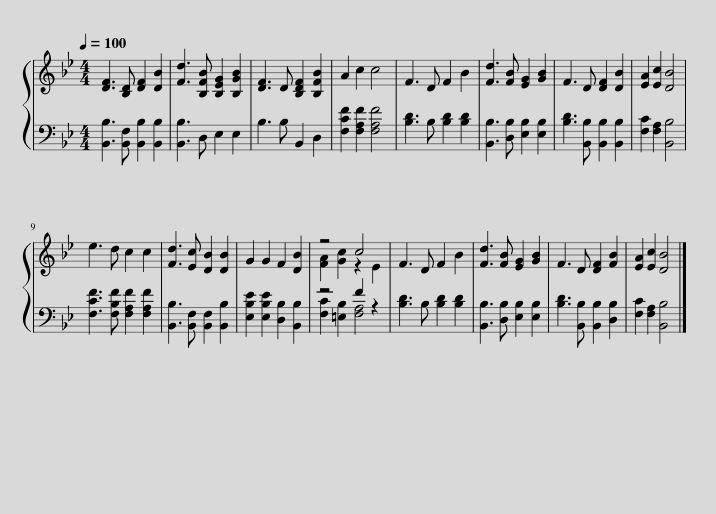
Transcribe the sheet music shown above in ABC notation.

X:1
%%score { ( 1 3 ) | ( 2 4 ) }
L:1/8
Q:1/4=100
M:4/4
I:linebreak $
K:Bb
V:1 treble
V:3 treble
V:2 bass
V:4 bass
V:1
 [DF]3 [B,D] [DF]2 [DB]2 | [Fd]3 [B,FB] [B,EG]2 [B,GB]2 | [DF]3 D [B,DF]2 [B,FB]2 | A2 c2 c4 | F3 D F2 B2 | %5
 [Fd]3 [FB] [EG]2 [GB]2 | F3 D [DF]2 [DB]2 | [EA]2 [Ec]2 [DB]4 |$ e3 d c2 c2 | [Fd]3 [Ec] [DB]2 [DB]2 | %10
 G2 G2 F2 [DB]2 | z4 c4 | F3 D F2 B2 | [Fd]3 [FB] [EG]2 [GB]2 | F3 D [DF]2 [FB]2 | %15
 [EA]2 [Ec]2 [DB]4 |] %16
V:2
 [B,,B,]3 [B,,F,] [B,,B,]2 [B,,B,]2 | [B,,B,]3 D, E,2 E,2 | B,3 B, B,,2 D,2 | [F,CF]2 [F,A,F]2 [F,A,F]4 | [B,D]3 B, [B,D]2 [B,D]2 | %5
 [B,,B,]3 [D,B,] [E,B,]2 [E,B,]2 | [B,D]3 [B,,B,] [B,,B,]2 [B,,B,]2 | [F,C]2 [F,A,]2 [B,,B,]4 |$ [F,CF]3 [F,B,F] [F,A,F]2 [F,A,F]2 | [B,,B,]3 [B,,F,] [B,,F,]2 [B,,B,]2 | %10
 [E,B,E]2 [E,B,E]2 [D,B,]2 [B,,B,]2 | z4 F2 z2 | [B,D]3 B, [B,D]2 [B,D]2 | [B,,B,]3 [D,B,] [E,B,]2 [E,B,]2 | [B,D]3 [B,,B,] [B,,B,]2 [D,B,]2 | %15
 [F,C]2 [F,A,]2 [B,,B,]4 |] %16
V:3
 x8 | x8 | x8 | x8 | x8 | %5
 x8 | x8 | x8 |$ x8 | x8 | %10
 x8 | [FA]2 [Gc]2 z2 E2 | x8 | x8 | x8 | %15
 x8 |] %16
V:4
 x8 | x8 | x8 | x8 | x8 | %5
 x8 | x8 | x8 |$ x8 | x8 | %10
 x8 | [F,C]2 [=E,B,]2 [F,A,]4 | x8 | x8 | x8 | %15
 x8 |] %16
